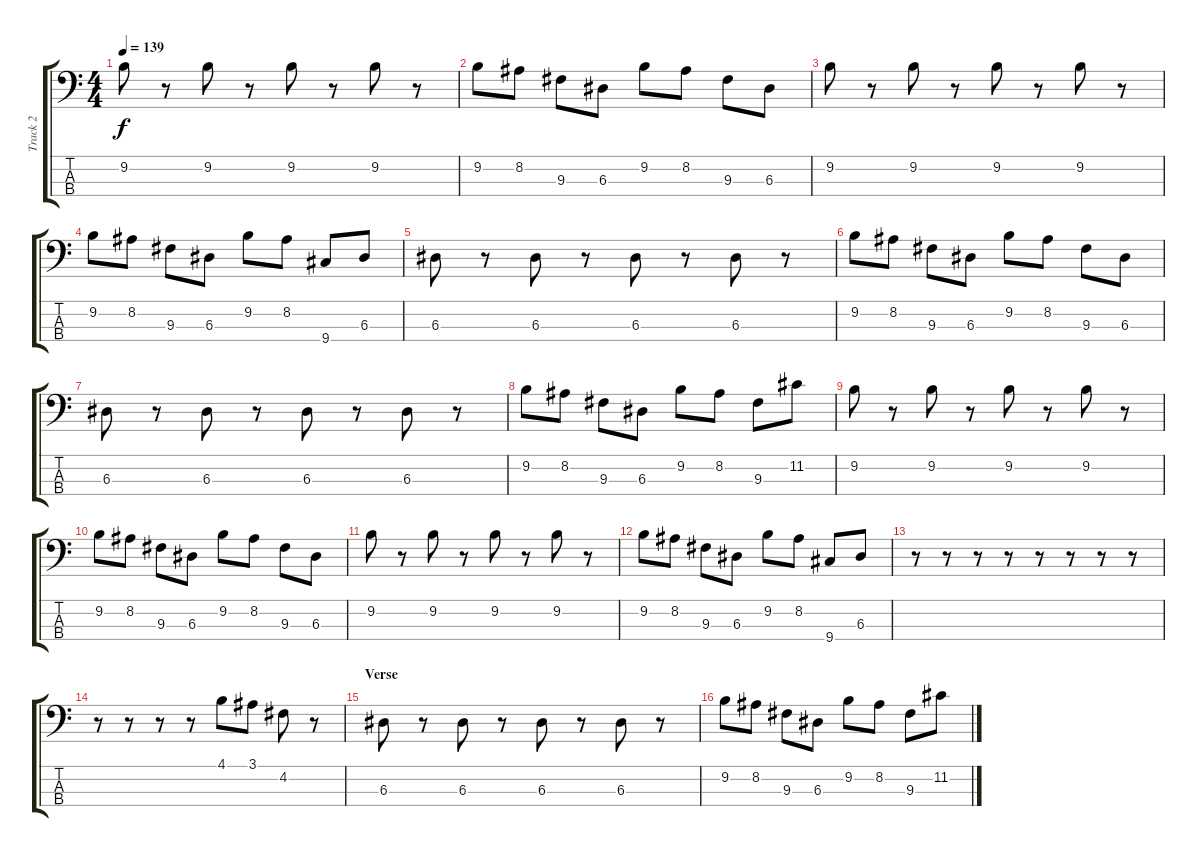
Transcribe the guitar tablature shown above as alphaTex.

\track ("Track 2" "Track 2") {instrument electricbassfinger}
\staff {score tabs}
\tuning (G2 D2 A1 E1) {hide}
\ts (4 4)
\tempo 139
\clef f4
\ks c
9.2.8{dy f} r.8 9.2.8 r.8 9.2.8 r.8 9.2.8 r.8 |
9.2.8 8.2.8 9.3.8 6.3.8 9.2.8 8.2.8 9.3.8 6.3.8 |
9.2.8 r.8 9.2.8 r.8 9.2.8 r.8 9.2.8 r.8 |
9.2.8 8.2.8 9.3.8 6.3.8 9.2.8 8.2.8 9.4.8 6.3.8 |
6.3.8 r.8 6.3.8 r.8 6.3.8 r.8 6.3.8 r.8 |
9.2.8 8.2.8 9.3.8 6.3.8 9.2.8 8.2.8 9.3.8 6.3.8 |
6.3.8 r.8 6.3.8 r.8 6.3.8 r.8 6.3.8 r.8 |
9.2.8 8.2.8 9.3.8 6.3.8 9.2.8 8.2.8 9.3.8 11.2.8 |
9.2.8 r.8 9.2.8 r.8 9.2.8 r.8 9.2.8 r.8 |
9.2.8 8.2.8 9.3.8 6.3.8 9.2.8 8.2.8 9.3.8 6.3.8 |
9.2.8 r.8 9.2.8 r.8 9.2.8 r.8 9.2.8 r.8 |
9.2.8 8.2.8 9.3.8 6.3.8 9.2.8 8.2.8 9.4.8 6.3.8 |
r.8 r.8 r.8 r.8 r.8 r.8 r.8 r.8 |
r.8 r.8 r.8 r.8 4.1.8 3.1.8 4.2.8 r.8 |
\section ("" "Verse")
6.3.8 r.8 6.3.8 r.8 6.3.8 r.8 6.3.8 r.8 |
9.2.8 8.2.8 9.3.8 6.3.8 9.2.8 8.2.8 9.3.8 11.2.8
